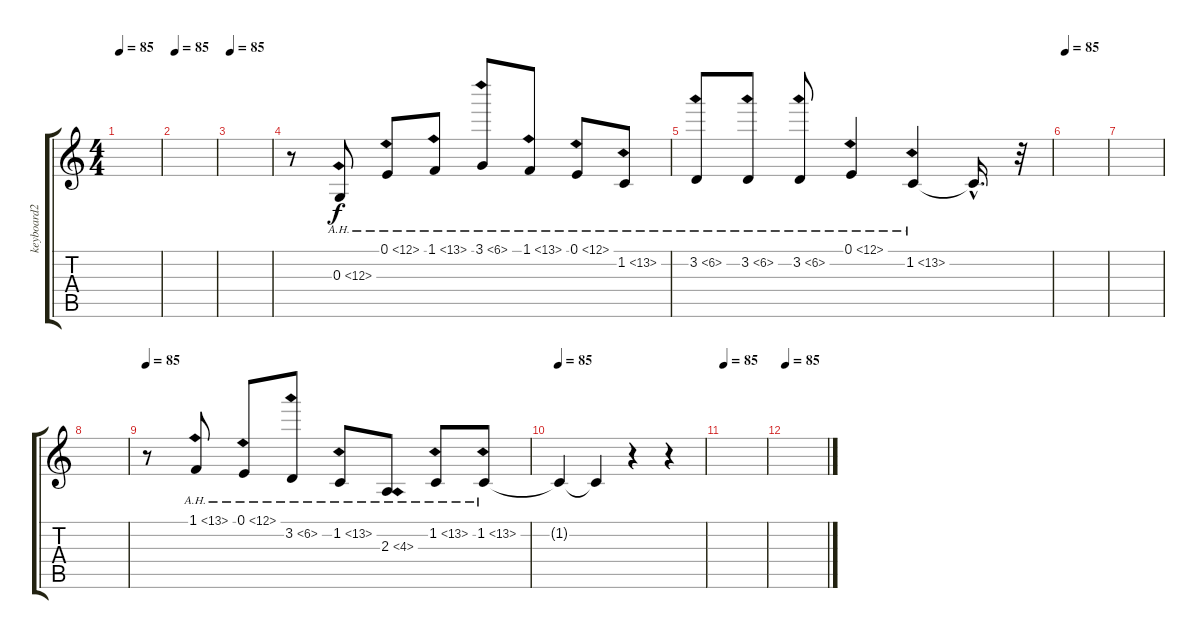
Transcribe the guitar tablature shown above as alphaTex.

\track ("keyboard2" "keyboard2") {instrument stringensemble1}
\staff {score tabs}
\tuning (E4 B3 G3 D3 A2 E2) {hide}
\ts (4 4)
\tempo 85
\clef g2
\ks c
|
\tempo 85
|
\tempo 85
|
r.8 0.3{ah 12}.8 0.1{ah 12}.8 1.1{ah 12}.8 3.1{ah 3}.8 1.1{ah 12}.8 0.1{ah 12}.8 1.2{ah 12}.8 |
3.2{ah 3}.8 3.2{ah 3}.8 3.2{ah 3}.8 0.1{ah 12}.4 1.2{ah 12}.4 1.2{hac t}.16{d} r.32 |
\tempo 85
|
|
|
\tempo 85
r.8 1.1{ah 12}.8 0.1{ah 12}.8 3.2{ah 3}.8 1.2{ah 12}.8 2.3{ah 2}.8 1.2{ah 12}.8 1.2{ah 12}.8 |
\tempo 85
1.2{t}.4 1.2{t}.4 r.4 r.4 |
\tempo 85
|
\tempo 85
